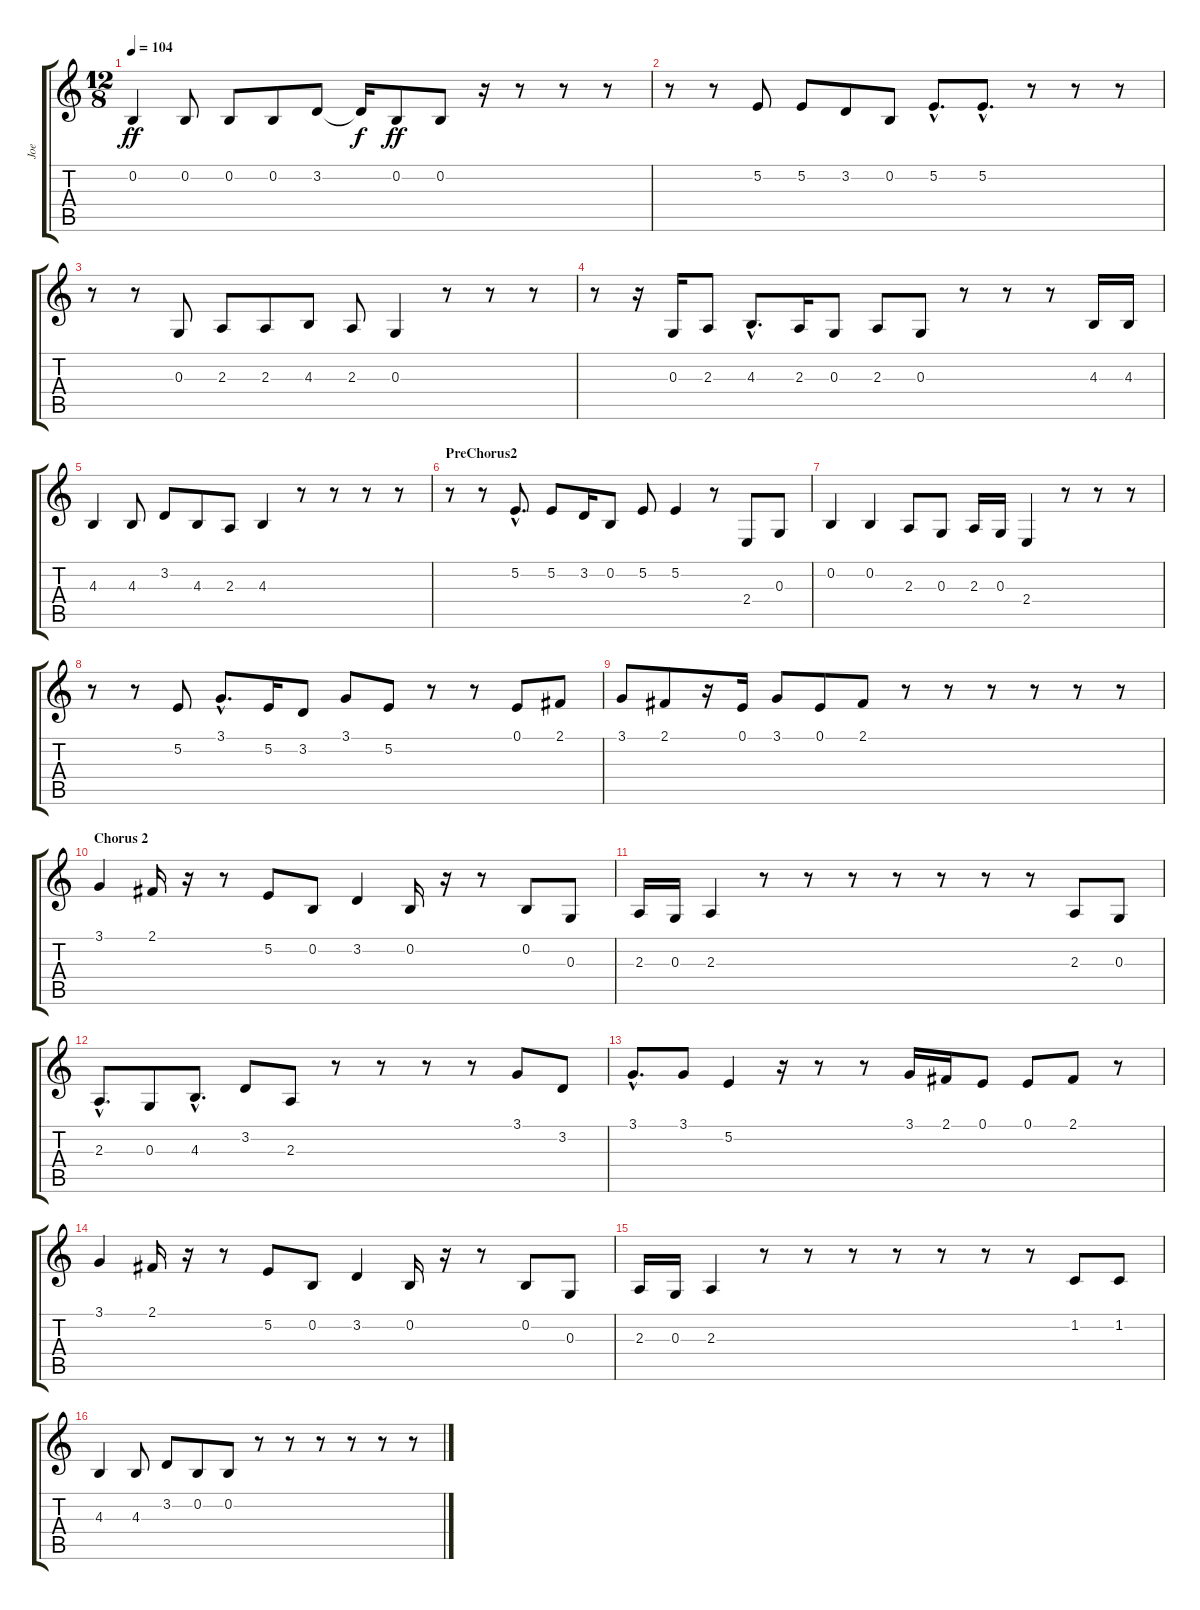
\track ("Joe" "Joe") {instrument altosax}
\staff {score tabs}
\tuning (E4 B3 G3 D3 A2 E2) {hide}
\ts (12 8)
\tempo 104
\clef g2
\ks c
0.2.4{dy ff} 0.2.8 0.2.8 0.2.8 3.2.8 3.2{t}.16{dy f} 0.2.8{dy ff} 0.2.8 r.16 r.8 r.8 r.8 |
r.8 r.8 5.2.8 5.2.8 3.2.8 0.2.8 5.2{hac}.8{d} 5.2{hac}.8{d} r.8 r.8 r.8 |
r.8 r.8 0.3.8 2.3.8 2.3.8 4.3.8 2.3.8 0.3.4 r.8 r.8 r.8 |
r.8 r.16 0.3.16 2.3.8 4.3{hac}.8{d} 2.3.16 0.3.8 2.3.8 0.3.8 r.8 r.8 r.8 4.3.16 4.3.16 |
4.3.4 4.3.8 3.2.8 4.3.8 2.3.8 4.3.4 r.8 r.8 r.8 r.8 |
\section ("" "PreChorus2")
r.8 r.8 5.2{hac}.8{d} 5.2.8 3.2.16 0.2.8 5.2.8 5.2.4 r.8 2.4.8 0.3.8 |
0.2.4 0.2.4 2.3.8 0.3.8 2.3.16 0.3.16 2.4.4 r.8 r.8 r.8 |
r.8 r.8 5.2.8 3.1{hac}.8{d} 5.2.16 3.2.8 3.1.8 5.2.8 r.8 r.8 0.1.8 2.1.8 |
3.1.8 2.1.8 r.16 0.1.16 3.1.8 0.1.8 2.1.8 r.8 r.8 r.8 r.8 r.8 r.8 |
\section ("" "Chorus 2")
3.1.4 2.1.16 r.16 r.8 5.2.8 0.2.8 3.2.4 0.2.16 r.16 r.8 0.2.8 0.3.8 |
2.3.16 0.3.16 2.3.4 r.8 r.8 r.8 r.8 r.8 r.8 r.8 2.3.8 0.3.8 |
2.3{hac}.8{d} 0.3.8 4.3{hac}.8{d} 3.2.8 2.3.8 r.8 r.8 r.8 r.8 3.1.8 3.2.8 |
3.1{hac}.8{d} 3.1.8 5.2.4 r.16 r.8 r.8 3.1.16 2.1.16 0.1.8 0.1.8 2.1.8 r.8 |
3.1.4 2.1.16 r.16 r.8 5.2.8 0.2.8 3.2.4 0.2.16 r.16 r.8 0.2.8 0.3.8 |
2.3.16 0.3.16 2.3.4 r.8 r.8 r.8 r.8 r.8 r.8 r.8 1.2.8 1.2.8 |
4.3.4 4.3.8 3.2.8 0.2.8 0.2.8 r.8 r.8 r.8 r.8 r.8 r.8
